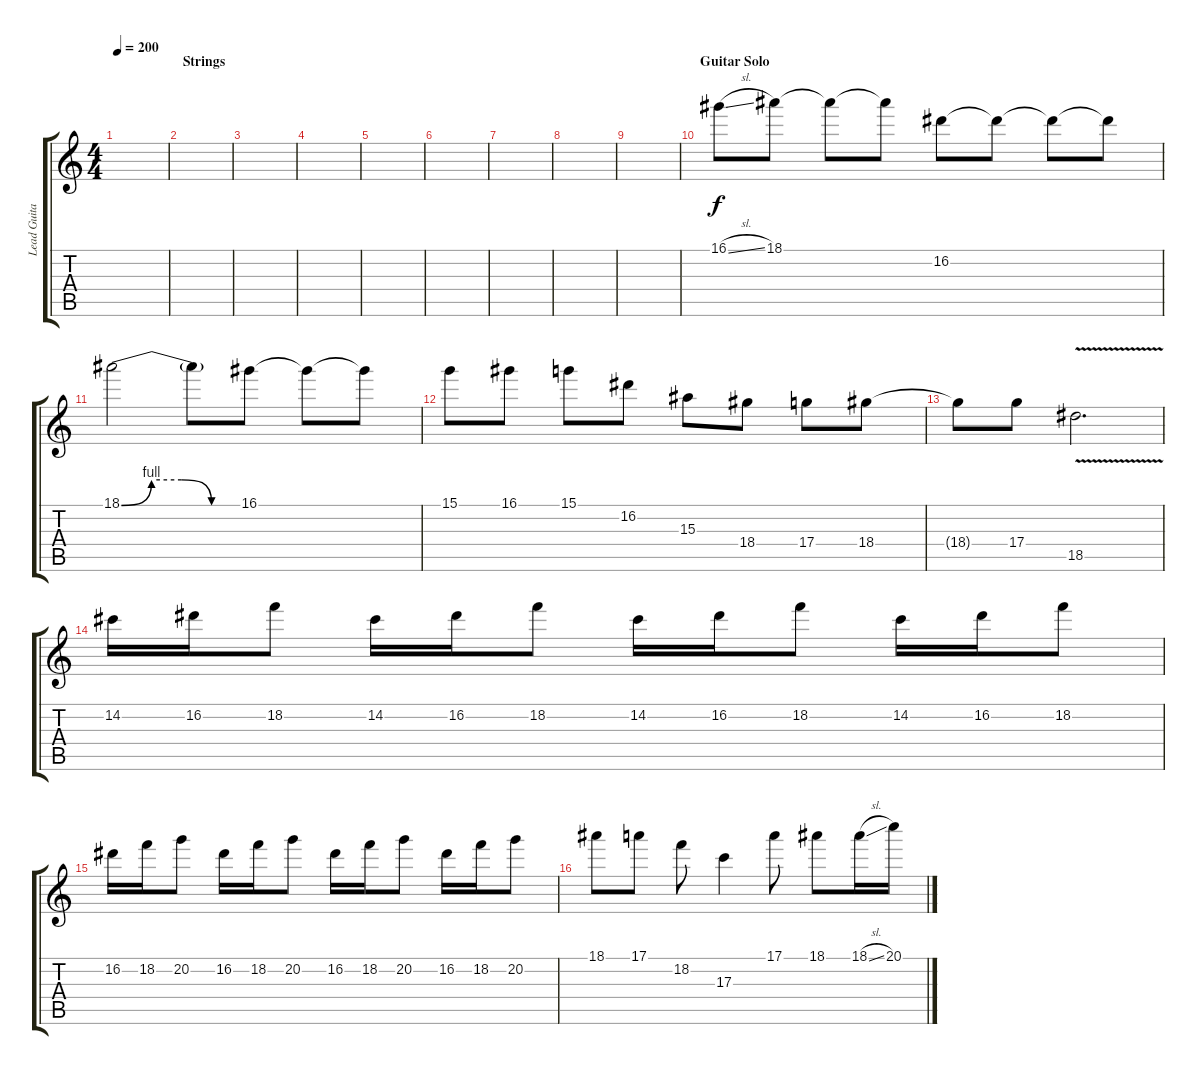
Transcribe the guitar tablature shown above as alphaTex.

\track ("Lead Guitar" "Lead Guita") {instrument overdrivenguitar}
\staff {score tabs}
\tuning (E4 B3 G3 D3 A2 E2) {hide}
\ts (4 4)
\tempo 200
\clef g2
\ks c
|
\section ("" "Strings")
|
|
|
|
|
|
|
|
\section ("" "Guitar Solo")
16.1{sl}.8 18.1.8 18.1{t}.8 18.1{t}.8 16.2.8 16.2{t}.8 16.2{t}.8 16.2{t}.8 |
18.1{be (custom 0 0 15 4 30 4 45 0 60 0)}.2 18.1{t}.8 16.1.8 16.1{t}.8 16.1{t}.8 |
15.1.8 16.1.8 15.1.8 16.2.8 15.3.8 18.4.8 17.4.8 18.4.8 |
18.4{t}.8 17.4.8 18.5{v}.2{d} |
14.2.16 16.2.16 18.2.8 14.2.16 16.2.16 18.2.8 14.2.16 16.2.16 18.2.8 14.2.16 16.2.16 18.2.8 |
16.2.16 18.2.16 20.2.8 16.2.16 18.2.16 20.2.8 16.2.16 18.2.16 20.2.8 16.2.16 18.2.16 20.2.8 |
18.1.8 17.1.8 18.2.8 17.3.4 17.1.8 18.1.8 18.1{sl}.16 20.1.16
